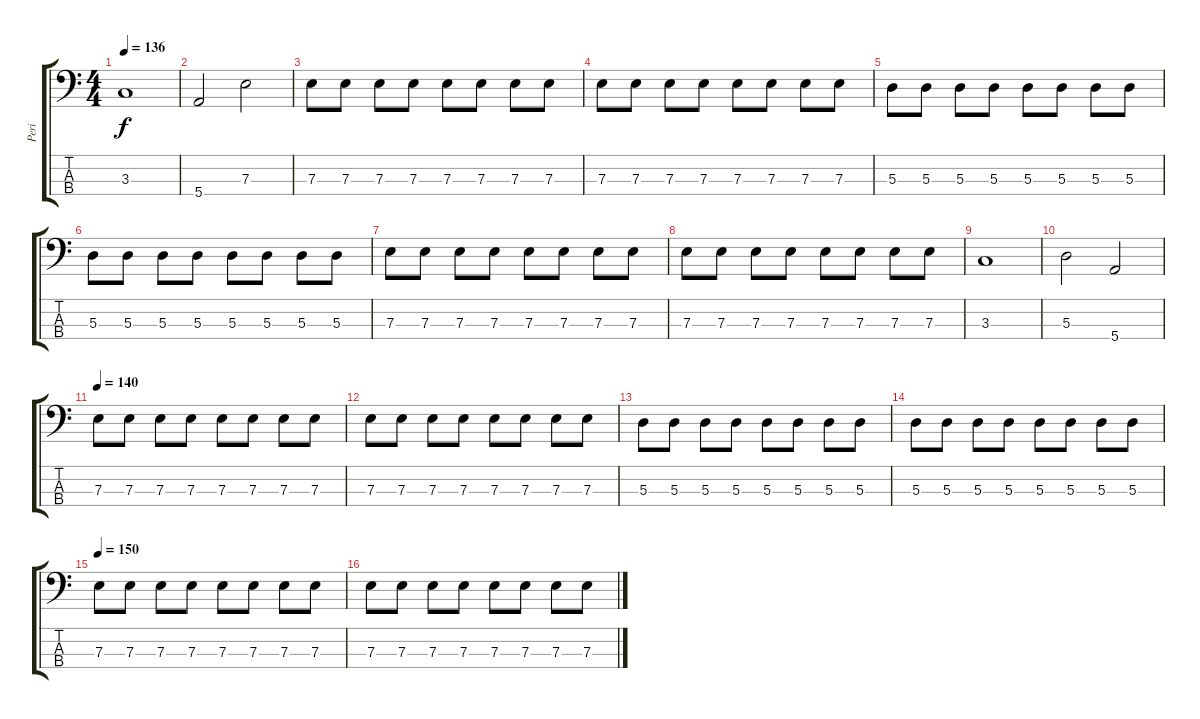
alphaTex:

\track ("Peri" "Peri") {instrument electricbassfinger}
\staff {score tabs}
\tuning (G2 D2 A1 E1) {hide}
\ts (4 4)
\tempo 136
\clef f4
\ks c
3.3.1{dy f} |
5.4.2 7.3.2 |
7.3.8 7.3.8 7.3.8 7.3.8 7.3.8 7.3.8 7.3.8 7.3.8 |
7.3.8 7.3.8 7.3.8 7.3.8 7.3.8 7.3.8 7.3.8 7.3.8 |
5.3.8 5.3.8 5.3.8 5.3.8 5.3.8 5.3.8 5.3.8 5.3.8 |
5.3.8 5.3.8 5.3.8 5.3.8 5.3.8 5.3.8 5.3.8 5.3.8 |
7.3.8 7.3.8 7.3.8 7.3.8 7.3.8 7.3.8 7.3.8 7.3.8 |
7.3.8 7.3.8 7.3.8 7.3.8 7.3.8 7.3.8 7.3.8 7.3.8 |
3.3.1 |
5.3.2 5.4.2 |
\tempo 140
7.3.8 7.3.8 7.3.8 7.3.8 7.3.8 7.3.8 7.3.8 7.3.8 |
7.3.8 7.3.8 7.3.8 7.3.8 7.3.8 7.3.8 7.3.8 7.3.8 |
5.3.8 5.3.8 5.3.8 5.3.8 5.3.8 5.3.8 5.3.8 5.3.8 |
5.3.8 5.3.8 5.3.8 5.3.8 5.3.8 5.3.8 5.3.8 5.3.8 |
\tempo 150
7.3.8 7.3.8 7.3.8 7.3.8 7.3.8 7.3.8 7.3.8 7.3.8 |
7.3.8 7.3.8 7.3.8 7.3.8 7.3.8 7.3.8 7.3.8 7.3.8
